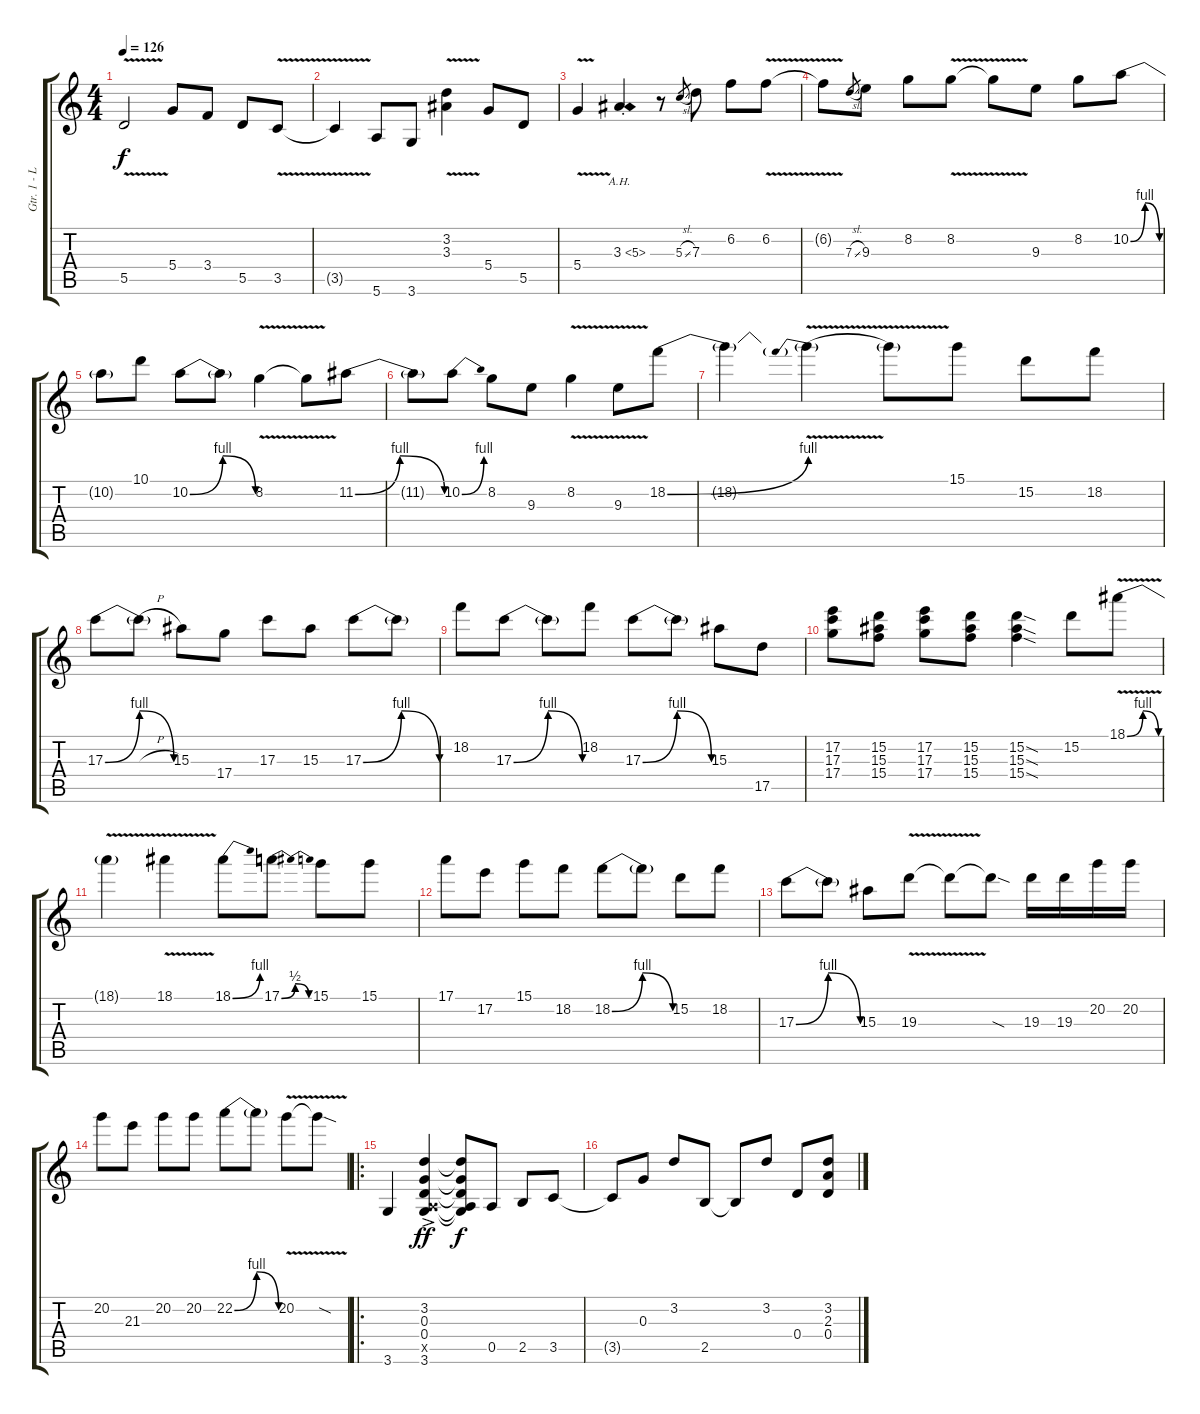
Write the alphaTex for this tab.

\track ("Gtr. 1 - Lead" "Gtr. 1 - L") {instrument overdrivenguitar}
\staff {score tabs}
\tuning (E4 B3 G3 D3 A2 E2) {hide}
\ts (4 4)
\tempo 126
\clef g2
\ks c
5.5{v}.2{dy f} 5.4.8 3.4.8 5.5.8 3.5{v}.8 |
3.5{t}.4 5.6.8 3.6.8 (3.2{v} 3.3{v}).4 5.4.8 5.5.8 |
5.4{v}.4 3.3{ah 2 st}.4 r.8 5.3{sl}.8{gr} 7.3.8 6.2.8 6.2{v}.8 |
6.2{v t}.8 7.3{sl}.8{gr} 9.3.8 8.2.8 8.2{v}.8 8.2{t}.8 9.3.8 8.2.8 10.2{be (bendrelease 0 0 30 4 30 4 60 0)}.8 |
10.2{t}.8 10.1.8 10.2{be (bendrelease 0 0 30 4 30 4 60 0)}.8 10.2{t}.8 8.2{v}.4 8.2{t}.8 11.2{be (bendrelease 0 0 30 4 30 4 60 0)}.8 |
11.2{t}.8 10.2{be (bend 0 0 60 4)}.8 8.2.8 9.3.8 8.2{v}.4 9.3{v}.8 18.2{be (bend 0 0 60 4)}.8 |
18.2{t}.4 18.2{be (prebend 0 4 60 4) v t}.4 18.2{t}.8 15.1.8 15.2.8 18.2.8 |
17.3{be (bendrelease 0 0 30 4 30 4 60 0)}.8 17.3{h t}.8 15.3.8 17.4.8 17.3.8 15.3.8 17.3{be (bendrelease 0 0 30 4 30 4 60 0)}.8 17.3{t}.8 |
18.2.8 17.3{be (bendrelease 0 0 30 4 30 4 60 0)}.8 17.3{t}.8 18.2.8 17.3{be (bendrelease 0 0 30 4 30 4 60 0)}.8 17.3{t}.8 15.3.8 17.5.8 |
(17.2 17.3 17.4).8 (15.2 15.3 15.4).8 (17.2 17.3 17.4).8 (15.2 15.3 15.4).8 (15.2{sod} 15.3{sod} 15.4{sod}).4 15.2.8 18.1{be (bendrelease 0 0 15 4 45 4 60 0) v}.8 |
18.1{t}.4 18.1{v}.4 18.1{be (bend 0 0 60 4)}.8 17.1{be (bendrelease 0 0 30 2 30 2 60 0)}.8 15.1.8 15.1.8 |
17.1.8 17.2.8 15.1.8 18.2.8 18.2{be (bendrelease 0 0 30 4 30 4 60 0)}.8 18.2{t}.8 15.2.8 18.2.8 |
17.3{be (bendrelease 0 0 30 4 30 4 60 0)}.8 17.3{t}.8 15.3.8 19.3{v}.8 19.3{t}.8 19.3{sod t}.8 19.3.16 19.3.16 20.2.16 20.2.16 |
20.2.8 21.3.8 20.2.8 20.2.8 22.2{be (bendrelease 0 0 30 4 30 4 60 0)}.8 22.2{t}.8 20.2{v}.8 20.2{sod t}.8 |
\ro
3.6.4{balance 12} (3.2 0.3 0.4 0.5{x} 3.6{ac}).4{dy ff} (3.2{t} 0.3{t} 0.4{t} 0.5{t} 3.6{t}).8{dy f} 0.5.8 2.5.8 3.5.8 |
3.5{t}.8 0.3.8 3.2.8 2.5.8 2.5{t}.8 3.2.8 0.4.8 (3.2 2.3 0.4).8
